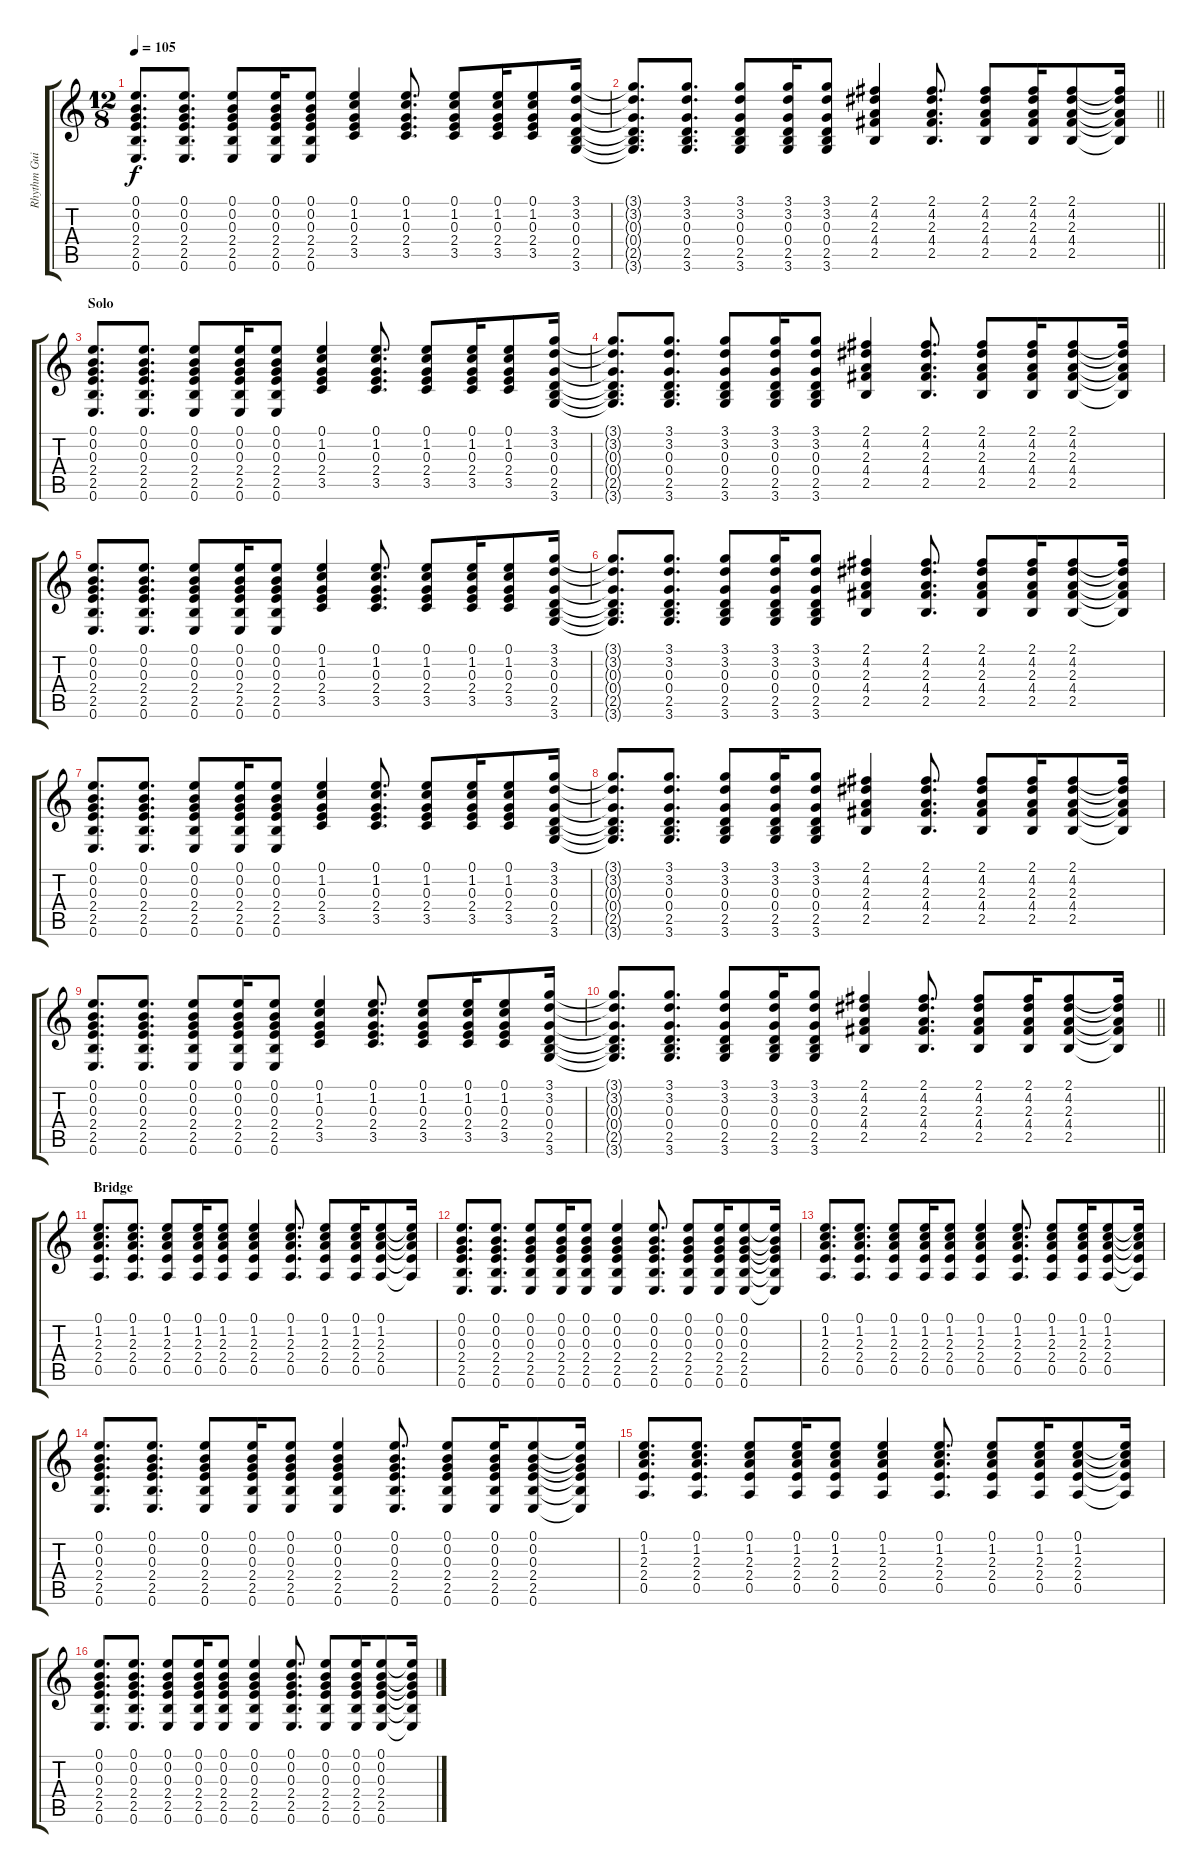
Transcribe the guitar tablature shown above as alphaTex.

\track ("Rhythm Guitar" "Rhythm Gui") {instrument overdrivenguitar}
\staff {score tabs}
\tuning (E4 B3 G3 D3 A2 E2) {hide}
\ts (12 8)
\tempo 105
\clef g2
\ks c
(0.1 0.2 0.3 2.4 2.5 0.6).8{d dy f} (0.1 0.2 0.3 2.4 2.5 0.6).8{d} (0.1 0.2 0.3 2.4 2.5 0.6).8 (0.1 0.2 0.3 2.4 2.5 0.6).16 (0.1 0.2 0.3 2.4 2.5 0.6).8 (0.1 1.2 0.3 2.4 3.5).4 (0.1 1.2 0.3 2.4 3.5).8{d} (0.1 1.2 0.3 2.4 3.5).8 (0.1 1.2 0.3 2.4 3.5).16 (0.1 1.2 0.3 2.4 3.5).8 (3.1 3.2 0.3 0.4 2.5 3.6).16 |
\barLineRight lightlight
(3.1{t} 3.2{t} 0.3{t} 0.4{t} 2.5{t} 3.6{t}).8{d} (3.1 3.2 0.3 0.4 2.5 3.6).8{d} (3.1 3.2 0.3 0.4 2.5 3.6).8 (3.1 3.2 0.3 0.4 2.5 3.6).16 (3.1 3.2 0.3 0.4 2.5 3.6).8 (2.1 4.2 2.3 4.4 2.5).4 (2.1 4.2 2.3 4.4 2.5).8{d} (2.1 4.2 2.3 4.4 2.5).8 (2.1 4.2 2.3 4.4 2.5).16 (2.1 4.2 2.3 4.4 2.5).8 (2.1{t} 4.2{t} 2.3{t} 4.4{t} 2.5{t}).16 |
\section ("" "Solo")
(0.1 0.2 0.3 2.4 2.5 0.6).8{d} (0.1 0.2 0.3 2.4 2.5 0.6).8{d} (0.1 0.2 0.3 2.4 2.5 0.6).8 (0.1 0.2 0.3 2.4 2.5 0.6).16 (0.1 0.2 0.3 2.4 2.5 0.6).8 (0.1 1.2 0.3 2.4 3.5).4 (0.1 1.2 0.3 2.4 3.5).8{d} (0.1 1.2 0.3 2.4 3.5).8 (0.1 1.2 0.3 2.4 3.5).16 (0.1 1.2 0.3 2.4 3.5).8 (3.1 3.2 0.3 0.4 2.5 3.6).16 |
(3.1{t} 3.2{t} 0.3{t} 0.4{t} 2.5{t} 3.6{t}).8{d} (3.1 3.2 0.3 0.4 2.5 3.6).8{d} (3.1 3.2 0.3 0.4 2.5 3.6).8 (3.1 3.2 0.3 0.4 2.5 3.6).16 (3.1 3.2 0.3 0.4 2.5 3.6).8 (2.1 4.2 2.3 4.4 2.5).4 (2.1 4.2 2.3 4.4 2.5).8{d} (2.1 4.2 2.3 4.4 2.5).8 (2.1 4.2 2.3 4.4 2.5).16 (2.1 4.2 2.3 4.4 2.5).8 (2.1{t} 4.2{t} 2.3{t} 4.4{t} 2.5{t}).16 |
(0.1 0.2 0.3 2.4 2.5 0.6).8{d} (0.1 0.2 0.3 2.4 2.5 0.6).8{d} (0.1 0.2 0.3 2.4 2.5 0.6).8 (0.1 0.2 0.3 2.4 2.5 0.6).16 (0.1 0.2 0.3 2.4 2.5 0.6).8 (0.1 1.2 0.3 2.4 3.5).4 (0.1 1.2 0.3 2.4 3.5).8{d} (0.1 1.2 0.3 2.4 3.5).8 (0.1 1.2 0.3 2.4 3.5).16 (0.1 1.2 0.3 2.4 3.5).8 (3.1 3.2 0.3 0.4 2.5 3.6).16 |
(3.1{t} 3.2{t} 0.3{t} 0.4{t} 2.5{t} 3.6{t}).8{d} (3.1 3.2 0.3 0.4 2.5 3.6).8{d} (3.1 3.2 0.3 0.4 2.5 3.6).8 (3.1 3.2 0.3 0.4 2.5 3.6).16 (3.1 3.2 0.3 0.4 2.5 3.6).8 (2.1 4.2 2.3 4.4 2.5).4 (2.1 4.2 2.3 4.4 2.5).8{d} (2.1 4.2 2.3 4.4 2.5).8 (2.1 4.2 2.3 4.4 2.5).16 (2.1 4.2 2.3 4.4 2.5).8 (2.1{t} 4.2{t} 2.3{t} 4.4{t} 2.5{t}).16 |
(0.1 0.2 0.3 2.4 2.5 0.6).8{d} (0.1 0.2 0.3 2.4 2.5 0.6).8{d} (0.1 0.2 0.3 2.4 2.5 0.6).8 (0.1 0.2 0.3 2.4 2.5 0.6).16 (0.1 0.2 0.3 2.4 2.5 0.6).8 (0.1 1.2 0.3 2.4 3.5).4 (0.1 1.2 0.3 2.4 3.5).8{d} (0.1 1.2 0.3 2.4 3.5).8 (0.1 1.2 0.3 2.4 3.5).16 (0.1 1.2 0.3 2.4 3.5).8 (3.1 3.2 0.3 0.4 2.5 3.6).16 |
(3.1{t} 3.2{t} 0.3{t} 0.4{t} 2.5{t} 3.6{t}).8{d} (3.1 3.2 0.3 0.4 2.5 3.6).8{d} (3.1 3.2 0.3 0.4 2.5 3.6).8 (3.1 3.2 0.3 0.4 2.5 3.6).16 (3.1 3.2 0.3 0.4 2.5 3.6).8 (2.1 4.2 2.3 4.4 2.5).4 (2.1 4.2 2.3 4.4 2.5).8{d} (2.1 4.2 2.3 4.4 2.5).8 (2.1 4.2 2.3 4.4 2.5).16 (2.1 4.2 2.3 4.4 2.5).8 (2.1{t} 4.2{t} 2.3{t} 4.4{t} 2.5{t}).16 |
(0.1 0.2 0.3 2.4 2.5 0.6).8{d} (0.1 0.2 0.3 2.4 2.5 0.6).8{d} (0.1 0.2 0.3 2.4 2.5 0.6).8 (0.1 0.2 0.3 2.4 2.5 0.6).16 (0.1 0.2 0.3 2.4 2.5 0.6).8 (0.1 1.2 0.3 2.4 3.5).4 (0.1 1.2 0.3 2.4 3.5).8{d} (0.1 1.2 0.3 2.4 3.5).8 (0.1 1.2 0.3 2.4 3.5).16 (0.1 1.2 0.3 2.4 3.5).8 (3.1 3.2 0.3 0.4 2.5 3.6).16 |
\barLineRight lightlight
(3.1{t} 3.2{t} 0.3{t} 0.4{t} 2.5{t} 3.6{t}).8{d} (3.1 3.2 0.3 0.4 2.5 3.6).8{d} (3.1 3.2 0.3 0.4 2.5 3.6).8 (3.1 3.2 0.3 0.4 2.5 3.6).16 (3.1 3.2 0.3 0.4 2.5 3.6).8 (2.1 4.2 2.3 4.4 2.5).4 (2.1 4.2 2.3 4.4 2.5).8{d} (2.1 4.2 2.3 4.4 2.5).8 (2.1 4.2 2.3 4.4 2.5).16 (2.1 4.2 2.3 4.4 2.5).8 (2.1{t} 4.2{t} 2.3{t} 4.4{t} 2.5{t}).16 |
\section ("" "Bridge")
(0.1 1.2 2.3 2.4 0.5).8{d} (0.1 1.2 2.3 2.4 0.5).8{d} (0.1 1.2 2.3 2.4 0.5).8 (0.1 1.2 2.3 2.4 0.5).16 (0.1 1.2 2.3 2.4 0.5).8 (0.1 1.2 2.3 2.4 0.5).4 (0.1 1.2 2.3 2.4 0.5).8{d} (0.1 1.2 2.3 2.4 0.5).8 (0.1 1.2 2.3 2.4 0.5).16 (0.1 1.2 2.3 2.4 0.5).8 (0.1{t} 1.2{t} 2.3{t} 2.4{t} 0.5{t}).16 |
(0.1 0.2 0.3 2.4 2.5 0.6).8{d} (0.1 0.2 0.3 2.4 2.5 0.6).8{d} (0.1 0.2 0.3 2.4 2.5 0.6).8 (0.1 0.2 0.3 2.4 2.5 0.6).16 (0.1 0.2 0.3 2.4 2.5 0.6).8 (0.1 0.2 0.3 2.4 2.5 0.6).4 (0.1 0.2 0.3 2.4 2.5 0.6).8{d} (0.1 0.2 0.3 2.4 2.5 0.6).8 (0.1 0.2 0.3 2.4 2.5 0.6).16 (0.1 0.2 0.3 2.4 2.5 0.6).8 (0.1{t} 0.2{t} 0.3{t} 2.4{t} 2.5{t} 0.6{t}).16 |
(0.1 1.2 2.3 2.4 0.5).8{d} (0.1 1.2 2.3 2.4 0.5).8{d} (0.1 1.2 2.3 2.4 0.5).8 (0.1 1.2 2.3 2.4 0.5).16 (0.1 1.2 2.3 2.4 0.5).8 (0.1 1.2 2.3 2.4 0.5).4 (0.1 1.2 2.3 2.4 0.5).8{d} (0.1 1.2 2.3 2.4 0.5).8 (0.1 1.2 2.3 2.4 0.5).16 (0.1 1.2 2.3 2.4 0.5).8 (0.1{t} 1.2{t} 2.3{t} 2.4{t} 0.5{t}).16 |
(0.1 0.2 0.3 2.4 2.5 0.6).8{d} (0.1 0.2 0.3 2.4 2.5 0.6).8{d} (0.1 0.2 0.3 2.4 2.5 0.6).8 (0.1 0.2 0.3 2.4 2.5 0.6).16 (0.1 0.2 0.3 2.4 2.5 0.6).8 (0.1 0.2 0.3 2.4 2.5 0.6).4 (0.1 0.2 0.3 2.4 2.5 0.6).8{d} (0.1 0.2 0.3 2.4 2.5 0.6).8 (0.1 0.2 0.3 2.4 2.5 0.6).16 (0.1 0.2 0.3 2.4 2.5 0.6).8 (0.1{t} 0.2{t} 0.3{t} 2.4{t} 2.5{t} 0.6{t}).16 |
(0.1 1.2 2.3 2.4 0.5).8{d} (0.1 1.2 2.3 2.4 0.5).8{d} (0.1 1.2 2.3 2.4 0.5).8 (0.1 1.2 2.3 2.4 0.5).16 (0.1 1.2 2.3 2.4 0.5).8 (0.1 1.2 2.3 2.4 0.5).4 (0.1 1.2 2.3 2.4 0.5).8{d} (0.1 1.2 2.3 2.4 0.5).8 (0.1 1.2 2.3 2.4 0.5).16 (0.1 1.2 2.3 2.4 0.5).8 (0.1{t} 1.2{t} 2.3{t} 2.4{t} 0.5{t}).16 |
(0.1 0.2 0.3 2.4 2.5 0.6).8{d} (0.1 0.2 0.3 2.4 2.5 0.6).8{d} (0.1 0.2 0.3 2.4 2.5 0.6).8 (0.1 0.2 0.3 2.4 2.5 0.6).16 (0.1 0.2 0.3 2.4 2.5 0.6).8 (0.1 0.2 0.3 2.4 2.5 0.6).4 (0.1 0.2 0.3 2.4 2.5 0.6).8{d} (0.1 0.2 0.3 2.4 2.5 0.6).8 (0.1 0.2 0.3 2.4 2.5 0.6).16 (0.1 0.2 0.3 2.4 2.5 0.6).8 (0.1{t} 0.2{t} 0.3{t} 2.4{t} 2.5{t} 0.6{t}).16
